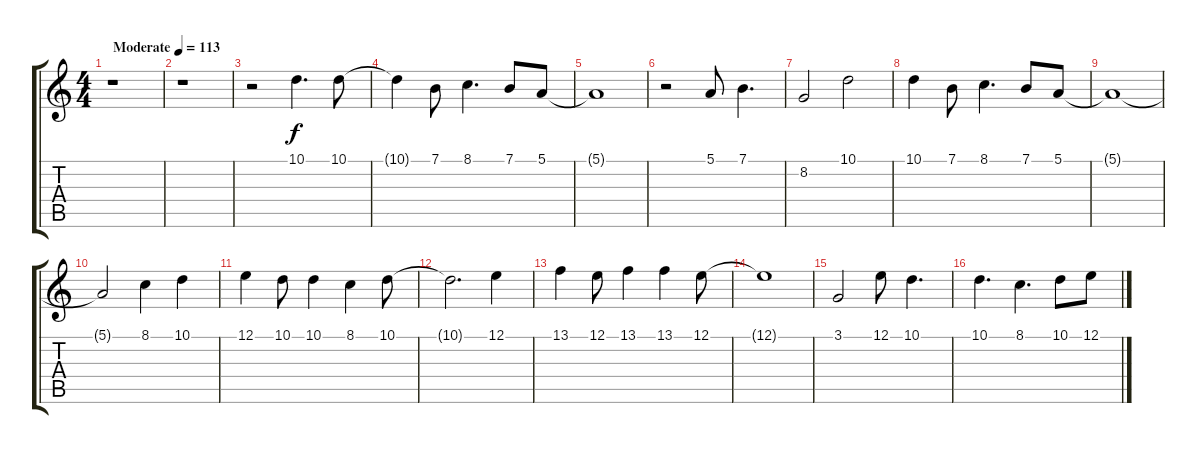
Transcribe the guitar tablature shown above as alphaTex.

\track "" {instrument cello}
\staff {score tabs}
\tuning (E4 B3 G3 D3 A2 E2) {hide}
\ts (4 4)
\tempo (113 "Moderate")
\clef g2
\ks c
r.1{dy f instrument cello} |
r.1 |
r.2 10.1.4{d} 10.1.8 |
10.1{t}.4 7.1.8 8.1.4{d} 7.1.8 5.1.8 |
5.1{t}.1 |
r.2 5.1.8 7.1.4{d} |
8.2.2 10.1.2 |
10.1.4 7.1.8 8.1.4{d} 7.1.8 5.1.8 |
5.1{t}.1 |
5.1{t}.2 8.1.4 10.1.4 |
12.1.4 10.1.8 10.1.4 8.1.4 10.1.8 |
10.1{t}.2{d} 12.1.4 |
13.1.4 12.1.8 13.1.4 13.1.4 12.1.8 |
12.1{t}.1 |
3.1.2 12.1.8 10.1.4{d} |
10.1.4{d} 8.1.4{d} 10.1.8 12.1.8
